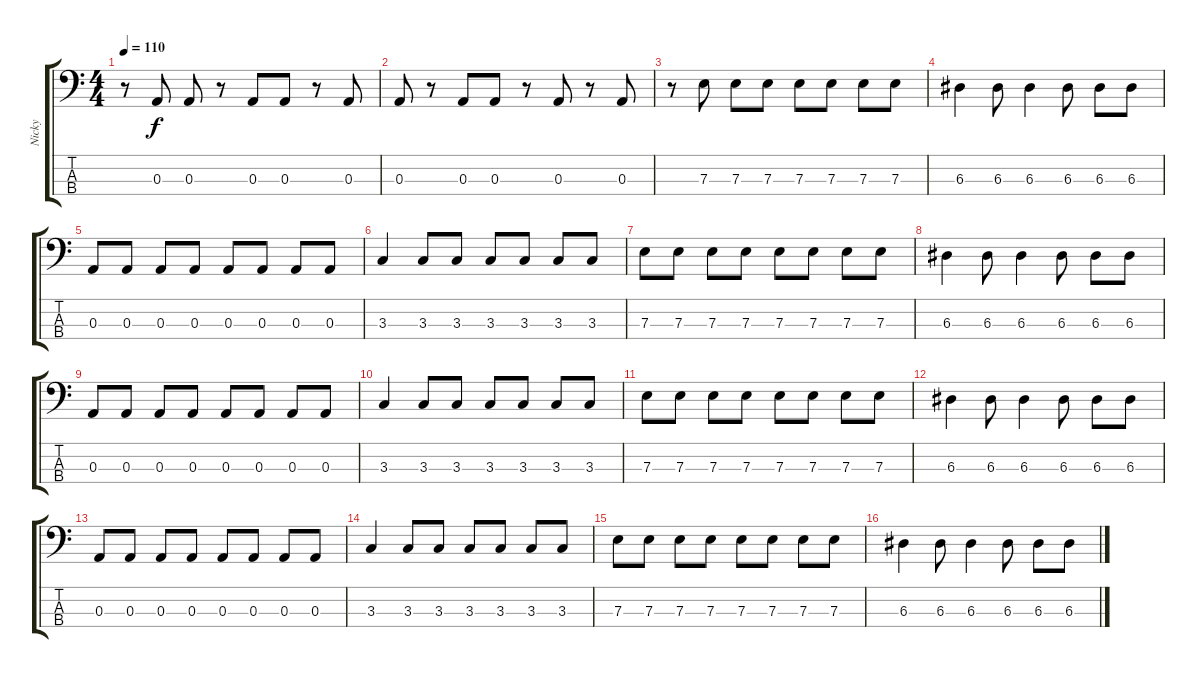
\track ("Nicky" "Nicky") {instrument electricbassfinger}
\staff {score tabs}
\tuning (G2 D2 A1 E1) {hide}
\ts (4 4)
\tempo 110
\clef f4
\ks c
r.8{dy f} 0.3.8 0.3.8 r.8 0.3.8 0.3.8 r.8 0.3.8 |
0.3.8 r.8 0.3.8 0.3.8 r.8 0.3.8 r.8 0.3.8 |
r.8 7.3.8 7.3.8 7.3.8 7.3.8 7.3.8 7.3.8 7.3.8 |
6.3.4 6.3.8 6.3.4 6.3.8 6.3.8 6.3.8 |
0.3.8 0.3.8 0.3.8 0.3.8 0.3.8 0.3.8 0.3.8 0.3.8 |
3.3.4 3.3.8 3.3.8 3.3.8 3.3.8 3.3.8 3.3.8 |
7.3.8 7.3.8 7.3.8 7.3.8 7.3.8 7.3.8 7.3.8 7.3.8 |
6.3.4 6.3.8 6.3.4 6.3.8 6.3.8 6.3.8 |
0.3.8 0.3.8 0.3.8 0.3.8 0.3.8 0.3.8 0.3.8 0.3.8 |
3.3.4 3.3.8 3.3.8 3.3.8 3.3.8 3.3.8 3.3.8 |
7.3.8 7.3.8 7.3.8 7.3.8 7.3.8 7.3.8 7.3.8 7.3.8 |
6.3.4 6.3.8 6.3.4 6.3.8 6.3.8 6.3.8 |
0.3.8 0.3.8 0.3.8 0.3.8 0.3.8 0.3.8 0.3.8 0.3.8 |
3.3.4 3.3.8 3.3.8 3.3.8 3.3.8 3.3.8 3.3.8 |
7.3.8 7.3.8 7.3.8 7.3.8 7.3.8 7.3.8 7.3.8 7.3.8 |
6.3.4 6.3.8 6.3.4 6.3.8 6.3.8 6.3.8
